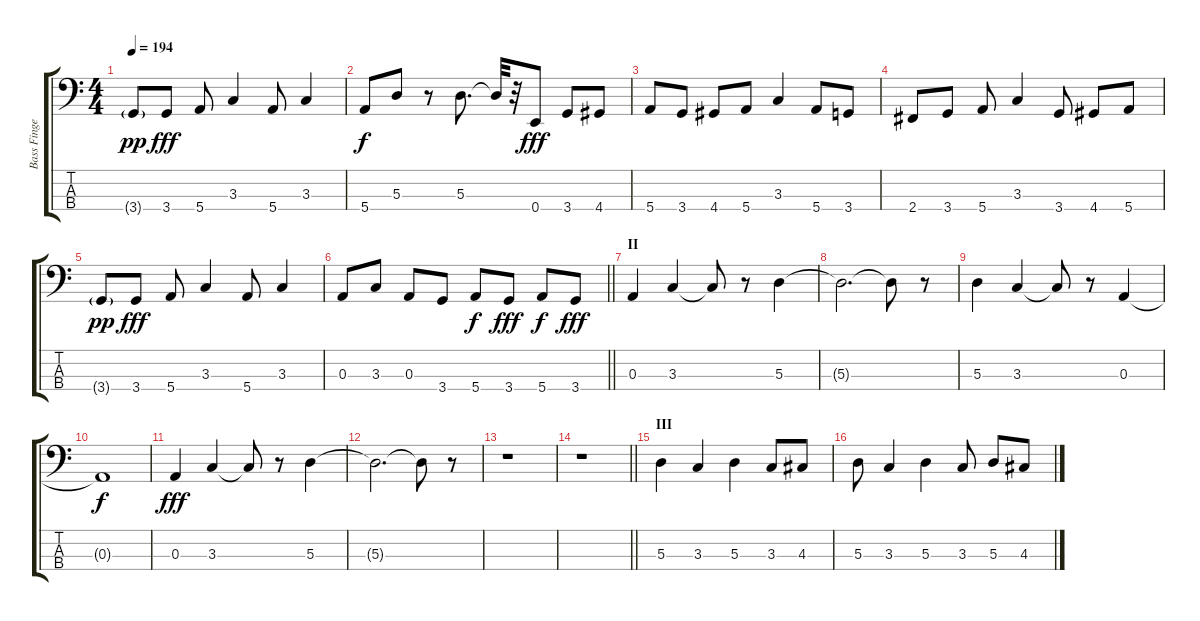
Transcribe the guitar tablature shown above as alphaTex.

\track ("Bass Finger" "Bass Finge") {instrument electricbassfinger}
\staff {score tabs}
\tuning (G2 D2 A1 E1) {hide}
\ts (4 4)
\tempo 194
\clef f4
\ks c
3.4{g}.8{dy pp} 3.4.8{dy fff} 5.4.8 3.3.4 5.4.8 3.3.4 |
5.4.8{dy f} 5.3.8 r.8 5.3.8{d} 5.3{t}.32 r.32 0.4.8{dy fff} 3.4.8 4.4.8 |
5.4.8 3.4.8 4.4.8 5.4.8 3.3.4 5.4.8 3.4.8 |
2.4.8 3.4.8 5.4.8 3.3.4 3.4.8 4.4.8 5.4.8 |
3.4{g}.8{dy pp} 3.4.8{dy fff} 5.4.8 3.3.4 5.4.8 3.3.4 |
\barLineRight lightlight
0.3.8 3.3.8 0.3.8 3.4.8 5.4.8{dy f} 3.4.8{dy fff} 5.4.8{dy f} 3.4.8{dy fff} |
\section ("" "II")
0.3.4 3.3.4 3.3{t}.8 r.8 5.3.4 |
5.3{t}.2{d} 5.3{t}.8 r.8 |
5.3.4 3.3.4 3.3{t}.8 r.8 0.3.4 |
0.3{t}.1{dy f} |
0.3.4{dy fff} 3.3.4 3.3{t}.8 r.8 5.3.4 |
5.3{t}.2{d} 5.3{t}.8 r.8 |
r.1 |
\barLineRight lightlight
r.1 |
\section ("" "III")
5.3.4 3.3.4 5.3.4 3.3.8 4.3.8 |
5.3.8 3.3.4 5.3.4 3.3.8 5.3.8 4.3.8
